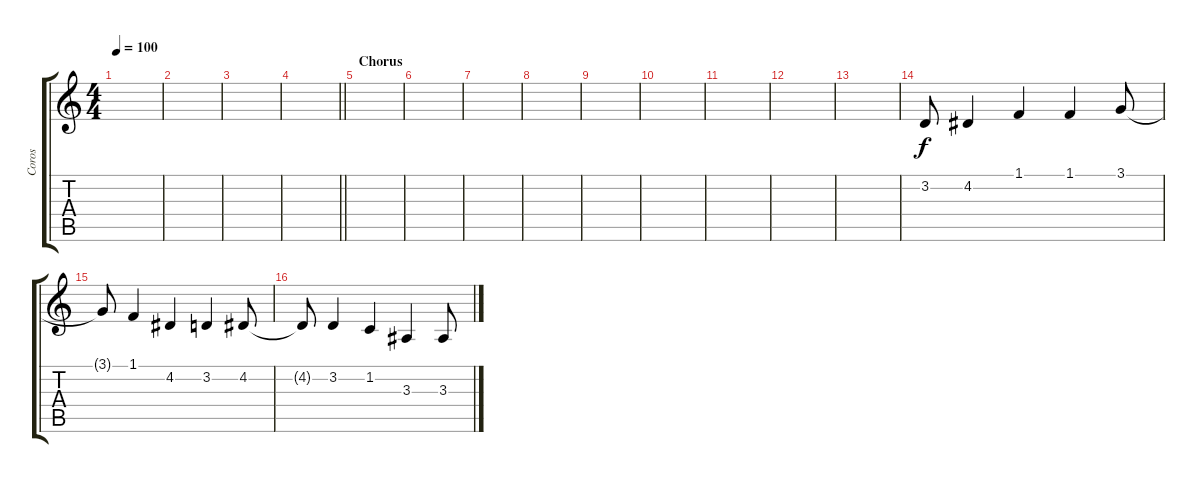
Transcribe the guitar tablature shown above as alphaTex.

\track ("Coros" "Coros") {instrument choiraahs}
\staff {score tabs}
\tuning (E4 B3 G3 D3 A2 E2) {hide}
\ts (4 4)
\tempo 100
\clef g2
\ks c
|
|
|
\barLineRight lightlight
|
\section ("" "Chorus")
|
|
|
|
|
|
|
|
|
3.2.8 4.2.4 1.1.4 1.1.4 3.1.8 |
3.1{t}.8 1.1.4 4.2.4 3.2.4 4.2.8 |
4.2{t}.8 3.2.4 1.2.4 3.3.4 3.3.8
